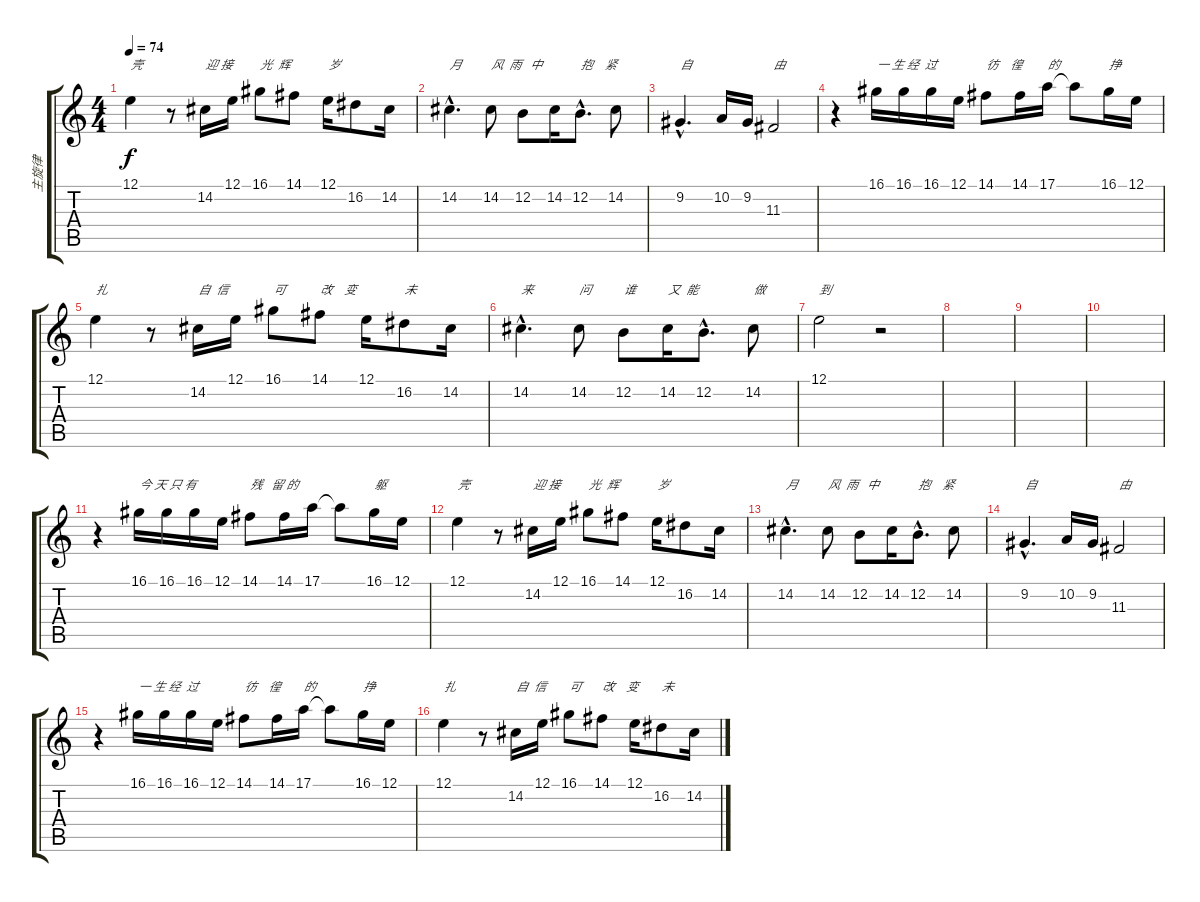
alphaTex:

\track ("主旋律" "主旋律") {instrument panflute}
\staff {score tabs}
\tuning (E4 B3 G3 D3 A2 E2) {hide}
\ts (4 4)
\tempo 74
\clef g2
\ks c
12.1.4{txt "壳" dy f} r.8 14.2.16{txt "迎 接"} 12.1.16 16.1.8{txt "光  辉"} 14.1.8 12.1.16{txt "岁"} 16.2.8 14.2.16 |
14.2{hac}.4{d txt "月"} 14.2.8{txt "风  雨   中"} 12.2.8 14.2.16 12.2{hac}.8{d txt "抱    紧"} 14.2.8 |
9.2{hac}.4{d txt "自"} 10.2.16 9.2.16 11.3.2{txt "由"} |
r.4 16.1.16{txt "一 生 经  过"} 16.1.16 16.1.16 12.1.16 14.1.8{txt "彷    徨"} 14.1.16 17.1.16{txt "的"} 17.1{t}.8 16.1.16{txt "挣"} 12.1.16 |
12.1.4{txt "扎"} r.8 14.2.16{txt "自  信"} 12.1.16 16.1.8{txt "可"} 14.1.8{txt "改    变"} 12.1.16 16.2.8{txt "未"} 14.2.16 |
14.2{hac}.4{d txt "来"} 14.2.8{txt "问"} 12.2.8{txt "谁"} 14.2.16{txt "又  能"} 12.2{hac}.8{d} 14.2.8{txt "做"} |
12.1.2{txt "到"} r.2 |
|
|
|
r.4 16.1.16{txt "今 天 只 有"} 16.1.16 16.1.16 12.1.16 14.1.8{txt "残   留 的"} 14.1.16 17.1.16 17.1{t}.8 16.1.16{txt "躯"} 12.1.16 |
12.1.4{txt "壳"} r.8 14.2.16{txt "迎 接"} 12.1.16 16.1.8{txt "光  辉"} 14.1.8 12.1.16{txt "岁"} 16.2.8 14.2.16 |
14.2{hac}.4{d txt "月"} 14.2.8{txt "风  雨   中"} 12.2.8 14.2.16 12.2{hac}.8{d txt "抱    紧"} 14.2.8 |
9.2{hac}.4{d txt "自"} 10.2.16 9.2.16 11.3.2{txt "由"} |
r.4 16.1.16{txt "一 生 经  过"} 16.1.16 16.1.16 12.1.16 14.1.8{txt "彷    徨"} 14.1.16 17.1.16{txt "的"} 17.1{t}.8 16.1.16{txt "挣"} 12.1.16 |
12.1.4{txt "扎"} r.8 14.2.16{txt "自  信"} 12.1.16 16.1.8{txt "可"} 14.1.8{txt "改    变"} 12.1.16 16.2.8{txt "未"} 14.2.16
